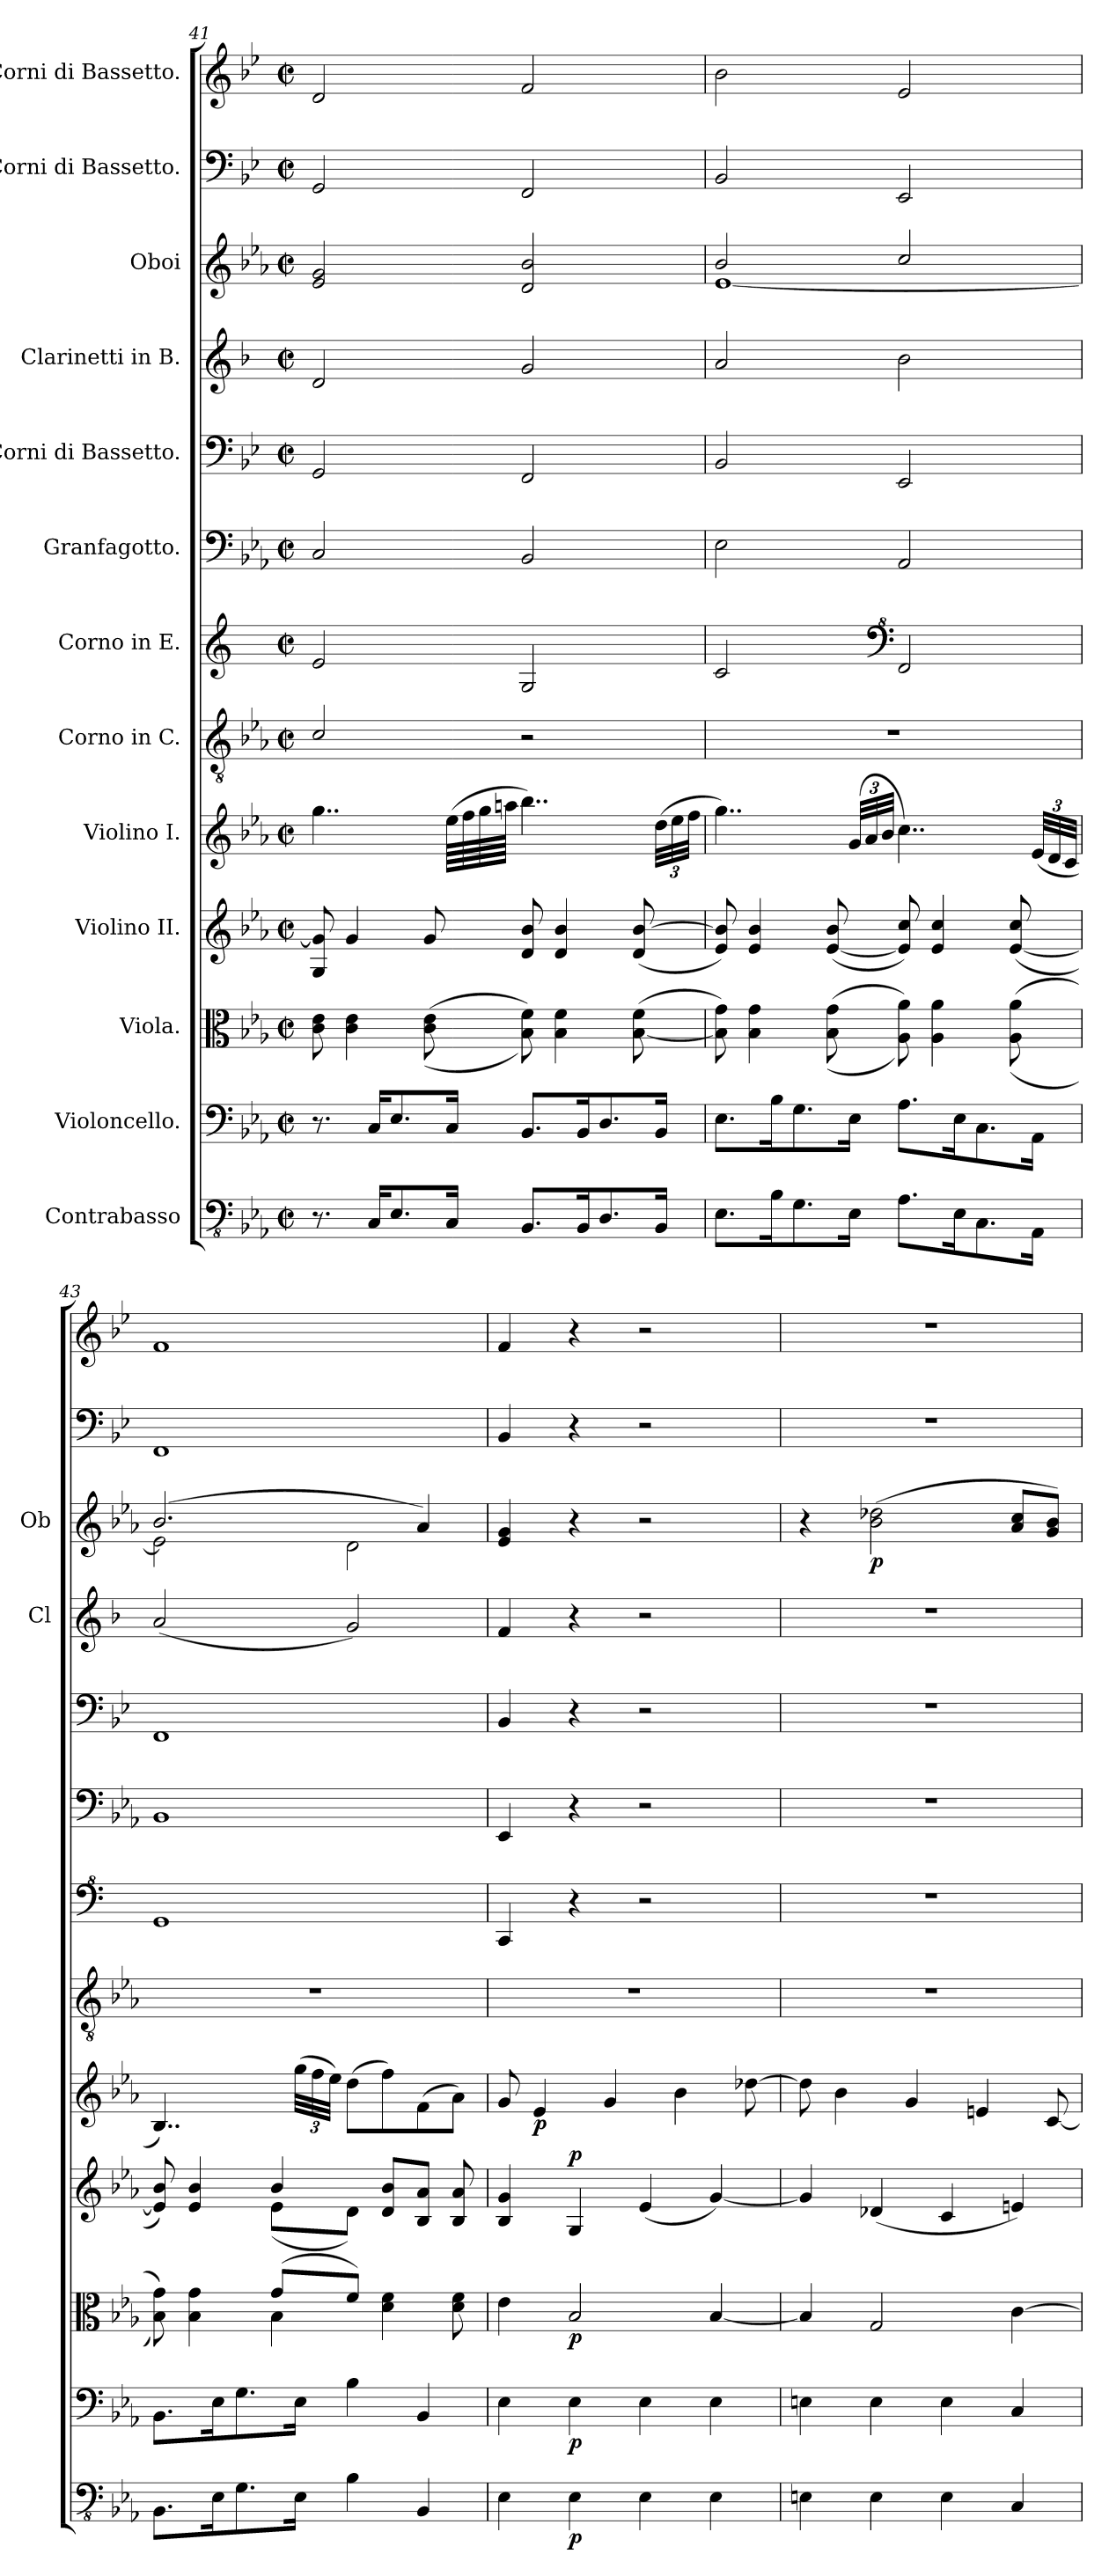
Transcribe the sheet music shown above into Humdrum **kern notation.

**kern	**dynam	**kern	**dynam	**kern	**dynam	**kern	**text	**dynam	**kern	**dynam	**kern	**kern	**kern	**kern	**kern	**kern	**dynam	**kern	**kern
*part13	*part13	*part12	*part12	*part11	*part11	*part10	*part10	*part10	*part9	*part9	*part8	*part7	*part6	*part5	*part4	*part3	*part3	*part2	*part1
*staff13	*staff13	*staff12	*staff12	*staff11	*staff11	*staff10	*staff10	*staff10	*staff9	*staff9	*staff8	*staff7	*staff6	*staff5	*staff4	*staff3	*staff3	*staff2	*staff1
*I"Contrabasso	*	*I"Violoncello.	*	*I"Viola.	*	*I"Violino II.	*	*	*I"Violino I.	*	*I"Corno in C.	*I"Corno in E.	*I"Granfagotto.	*I"Corni di Bassetto.	*I"Clarinetti in B.	*I"Oboi	*	*I"Corni di Bassetto.	*I"Corni di Bassetto.
*	*	*	*	*	*	*	*	*	*	*	*	*	*	*	*I'Cl	*I'Ob	*	*	*
!!LO:PB:g=z
*clefFv4	*	*clefF4	*	*clefC3	*	*clefG2	*	*	*clefG2	*	*clefGv2	*clefG2	*clefF4	*clefF4	*clefG2	*clefG2	*	*clefF4	*clefG2
*	*	*	*	*	*	*	*	*	*	*	*ITrd7c12	*ITrd5c9	*ITrd7c12	*ITrd4c7	*ITrd1c2	*	*	*ITrd4c7	*ITrd4c7
*k[b-e-a-]	*	*k[b-e-a-]	*	*k[b-e-a-]	*	*k[b-e-a-]	*	*	*k[b-e-a-]	*	*k[b-e-a-]	*k[b-e-a-]	*k[b-e-a-]	*k[b-e-a-]	*k[b-e-a-]	*k[b-e-a-]	*	*k[b-e-a-]	*k[b-e-a-]
*M2/2	*	*M2/2	*	*M2/2	*	*M2/2	*	*	*M2/2	*	*M2/2	*M2/2	*M2/2	*M2/2	*M2/2	*M2/2	*	*M2/2	*M2/2
*met(c|)	*	*met(c|)	*	*met(c|)	*	*met(c|)	*	*	*met(c|)	*	*met(c|)	*met(c|)	*met(c|)	*met(c|)	*met(c|)	*met(c|)	*	*met(c|)	*met(c|)
=41	=41	=41	=41	=41	=41	=41	=41	=41	=41	=41	=41	=41	=41	=41	=41	=41	=41	=41	=41
8.r	.	8.r	.	8c\ 8e-\	.	8G/ 8g/]	.	.	4..gg\	.	2C/	2G/	2CC/	2CC/	2c/	2e-/ 2g/	.	2CC/	2G/
.	.	.	.	4c\ 4e-\	.	4g/	.	.	.	.	.	.	.	.	.	.	.	.	.
16CC/KL	.	16C/KL	.	.	.	.	.	.	.	.	.	.	.	.	.	.	.	.	.
8.EE-/	.	8.E-/	.	.	.	.	.	.	.	.	.	.	.	.	.	.	.	.	.
.	.	.	.	(<(>8c\ 8e-\	.	8g/	.	.	.	.	.	.	.	.	.	.	.	.	.
16CC/Jk	.	16C/Jk	.	.	.	.	.	.	(>64ee-\LLLL	.	.	.	.	.	.	.	.	.	.
.	.	.	.	.	.	.	.	.	64ff\	.	.	.	.	.	.	.	.	.	.
.	.	.	.	.	.	.	.	.	64gg\	.	.	.	.	.	.	.	.	.	.
.	.	.	.	.	.	.	.	.	64aan\JJJJ	.	.	.	.	.	.	.	.	.	.
8.BBB-/L	.	8.BB-/L	.	8B-\ 8f\))	.	8d/ 8b-/	.	.	4..bb-\)	.	2r	2BB-/	2BBB-/	2BBB-/	2f/	2d/ 2b-/	.	2BBB-/	2B-/
.	.	.	.	4B-\ 4f\	.	4d/ 4b-/	.	.	.	.	.	.	.	.	.	.	.	.	.
16BBB-/K	.	16BB-/K	.	.	.	.	.	.	.	.	.	.	.	.	.	.	.	.	.
8.DD/	.	8.D/	.	.	.	.	.	.	.	.	.	.	.	.	.	.	.	.	.
.	.	.	.	(>[8B-\ 8f\	.	(<8d/ [8b-/	.	.	.	.	.	.	.	.	.	.	.	.	.
*	*	*	*	*	*	*	*	*	*Xbrackettup	*	*	*	*	*	*	*	*	*	*
16BBB-/Jk	.	16BB-/Jk	.	.	.	.	.	.	(>48dd\LLL	.	.	.	.	.	.	.	.	.	.
.	.	.	.	.	.	.	.	.	48ee-\	.	.	.	.	.	.	.	.	.	.
.	.	.	.	.	.	.	.	.	48ff\JJJ	.	.	.	.	.	.	.	.	.	.
=42	=42	=42	=42	=42	=42	=42	=42	=42	=42	=42	=42	=42	=42	=42	=42	=42	=42	=42	=42
*	*	*	*	*	*	*	*	*	*	*	*	*	*	*	*	*^	*	*	*
8.EE-\L	.	8.E-\L	.	8B-\] 8g\)	.	8e-/ 8b-/])	.	.	4..gg\)	.	1r	2E-/	2EE-\	2EE-/	2g/	2b-/	[1e-	.	2EE-/	2e-\
.	.	.	.	4B-\ 4g\	.	4e-/ 4b-/	.	.	.	.	.	.	.	.	.	.	.	.	.	.
16BB-\K	.	16B-\K	.	.	.	.	.	.	.	.	.	.	.	.	.	.	.	.	.	.
8.GG\	.	8.G\	.	.	.	.	.	.	.	.	.	.	.	.	.	.	.	.	.	.
.	.	.	.	(<(>8B-\ 8g\	.	(>[8e-/ 8b-/	.	.	.	.	.	.	.	.	.	.	.	.	.	.
16EE-\Jk	.	16E-\Jk	.	.	.	.	.	.	(<48g/LLL	.	.	.	.	.	.	.	.	.	.	.
.	.	.	.	.	.	.	.	.	48a-/	.	.	.	.	.	.	.	.	.	.	.
.	.	.	.	.	.	.	.	.	48b-/JJJ	.	.	.	.	.	.	.	.	.	.	.
*	*	*	*	*	*	*	*	*	*	*	*	*clefF^4	*	*	*	*	*	*	*	*
8.AA-\L	.	8.A-\L	.	8A-\ 8a-\))	.	8e-/] 8cc/)	.	.	4..cc\)	.	.	2AA-/	2AAA-/	2AAA-/	2a-\	2cc/	.	.	2AAA-/	2A-/
.	.	.	.	4A-\ 4a-\	.	4e-/ 4cc/	.	.	.	.	.	.	.	.	.	.	.	.	.	.
16EE-\K	.	16E-\K	.	.	.	.	.	.	.	.	.	.	.	.	.	.	.	.	.	.
8.CC\	.	8.C\	.	.	.	.	.	.	.	.	.	.	.	.	.	.	.	.	.	.
.	.	.	.	(<(>8A-\ 8a-\	.	(>[8e-/ 8cc/	.	.	.	.	.	.	.	.	.	.	.	.	.	.
16AAA-\Jk	.	16AA-\Jk	.	.	.	.	.	.	(<48e-/LLL	.	.	.	.	.	.	.	.	.	.	.
.	.	.	.	.	.	.	.	.	48d/	.	.	.	.	.	.	.	.	.	.	.
.	.	.	.	.	.	.	.	.	48c/JJJ	.	.	.	.	.	.	.	.	.	.	.
=43	=43	=43	=43	=43	=43	=43	=43	=43	=43	=43	=43	=43	=43	=43	=43	=43	=43	=43	=43	=43
*	*	*	*	*^	*	*^	*	*	*	*	*	*	*	*	*	*	*	*	*	*
8.BBB-\L	.	8.BB-\L	.	8B-\ 8g\))	4.ryy	.	8e-/] 8b-/)	4.ryy	.	.	4..B-/)	.	1r	1BB-	1BBB-	1BBB-	(<2g/	(>2.b-/	2e-\]	.	1BBB-	1B-
!	!	!	!	!	!	!	!	!	!LO:LY:b	!	!	!	!	!	!	!	!	!	!	!	!	!
.	.	.	.	4B-\ 4g\	.	.	4e-/ 4b-/	.	.	.	.	.	.	.	.	.	.	.	.	.	.	.
16EE-\K	.	16E-\K	.	.	.	.	.	.	.	.	.	.	.	.	.	.	.	.	.	.	.	.
8.GG\	.	8.G\	.	.	.	.	.	.	.	.	.	.	.	.	.	.	.	.	.	.	.	.
.	.	.	.	(>8g/L	4B-\	.	4b-/	(<8e-\L	.	.	.	.	.	.	.	.	.	.	.	.	.	.
16EE-\Jk	.	16E-\Jk	.	.	.	.	.	.	.	.	(>48gg\LLL	.	.	.	.	.	.	.	.	.	.	.
.	.	.	.	.	.	.	.	.	.	.	48ff\	.	.	.	.	.	.	.	.	.	.	.
.	.	.	.	.	.	.	.	.	.	.	48ee-\JJJ)	.	.	.	.	.	.	.	.	.	.	.
4BB-\	.	4B-\	.	8f/J)	.	.	.	8d\J)	.	.	(>8dd\L	.	.	.	.	.	2f/)	.	2d\	.	.	.
.	.	.	.	4d\ 4f\	4.ryy	.	8d/ 8b-/L	4.ryy	.	.	8ff\)	.	.	.	.	.	.	.	.	.	.	.
4BBB-/	.	4BB-/	.	.	.	.	8B-/ 8a-/J	.	.	.	(>8f\	.	.	.	.	.	.	4a-/)	.	.	.	.
.	.	.	.	8d\ 8f\	.	.	8B-/ 8a-/	.	.	.	8a-\J)	.	.	.	.	.	.	.	.	.	.	.
*	*	*	*	*v	*v	*	*	*	*	*	*	*	*	*	*	*	*	*v	*v	*	*	*
*	*	*	*	*	*	*v	*v	*	*	*	*	*	*	*	*	*	*	*	*	*
!!LO:PB:g=z
=44	=44	=44	=44	=44	=44	=44	=44	=44	=44	=44	=44	=44	=44	=44	=44	=44	=44	=44	=44
4EE-\	.	4E-\	.	4e-\	.	4B-/ 4g/	.	.	8g/	.	1r	4EE-/	4EEE-/	4EE-/	4e-/	4e-/ 4g/	.	4EE-/	4B-/
!	!	!	!	!	!	!	!	!	!	!LO:DY:b	!	!	!	!	!	!	!	!	!
.	.	.	.	.	.	.	.	.	4e-/	p	.	.	.	.	.	.	.	.	.
!	!LO:DY:b	!	!LO:DY:b	!	!LO:DY:b	!	!	!LO:DY:b	!	!	!	!	!	!	!	!	!	!	!
4EE-\	p	4E-\	p	2B-/	p	4G/	.	p	.	.	.	4r	4r	4r	4r	4r	.	4r	4r
.	.	.	.	.	.	.	.	.	4g/	.	.	.	.	.	.	.	.	.	.
4EE-\	.	4E-\	.	.	.	(<4e-/	.	.	.	.	.	2r	2r	2r	2r	2r	.	2r	2r
.	.	.	.	.	.	.	.	.	4b-\	.	.	.	.	.	.	.	.	.	.
4EE-\	.	4E-\	.	[4B-/	.	[4g/)	.	.	.	.	.	.	.	.	.	.	.	.	.
.	.	.	.	.	.	.	.	.	[8dd-X\	.	.	.	.	.	.	.	.	.	.
=45	=45	=45	=45	=45	=45	=45	=45	=45	=45	=45	=45	=45	=45	=45	=45	=45	=45	=45	=45
4EEn\	.	4En\	.	4B-/]	.	4g/]	.	.	8dd-\]	.	1r	1r	1r	1r	1r	4r	.	1r	1r
.	.	.	.	.	.	.	.	.	4b-\	.	.	.	.	.	.	.	.	.	.
!	!	!	!	!	!	!	!	!	!	!	!	!	!	!	!	!	!LO:DY:b	!	!
4EE\	.	4E\	.	2G/	.	(<4d-X/	.	.	.	.	.	.	.	.	.	(>2b-\ 2dd-X\	p	.	.
.	.	.	.	.	.	.	.	.	4g/	.	.	.	.	.	.	.	.	.	.
4EE\	.	4E\	.	.	.	4c/	.	.	.	.	.	.	.	.	.	.	.	.	.
.	.	.	.	.	.	.	.	.	4en/	.	.	.	.	.	.	.	.	.	.
4CC/	.	4C/	.	[4c\	.	4en/)	.	.	.	.	.	.	.	.	.	8a-/ 8cc/L	.	.	.
.	.	.	.	.	.	.	.	.	[8c/	.	.	.	.	.	.	8g/ 8b-/J)	.	.	.
=	=	=	=	=	=	=	=	=	=	=	=	=	=	=	=	=	=	=	=
*-	*-	*-	*-	*-	*-	*-	*-	*-	*-	*-	*-	*-	*-	*-	*-	*-	*-	*-	*-
